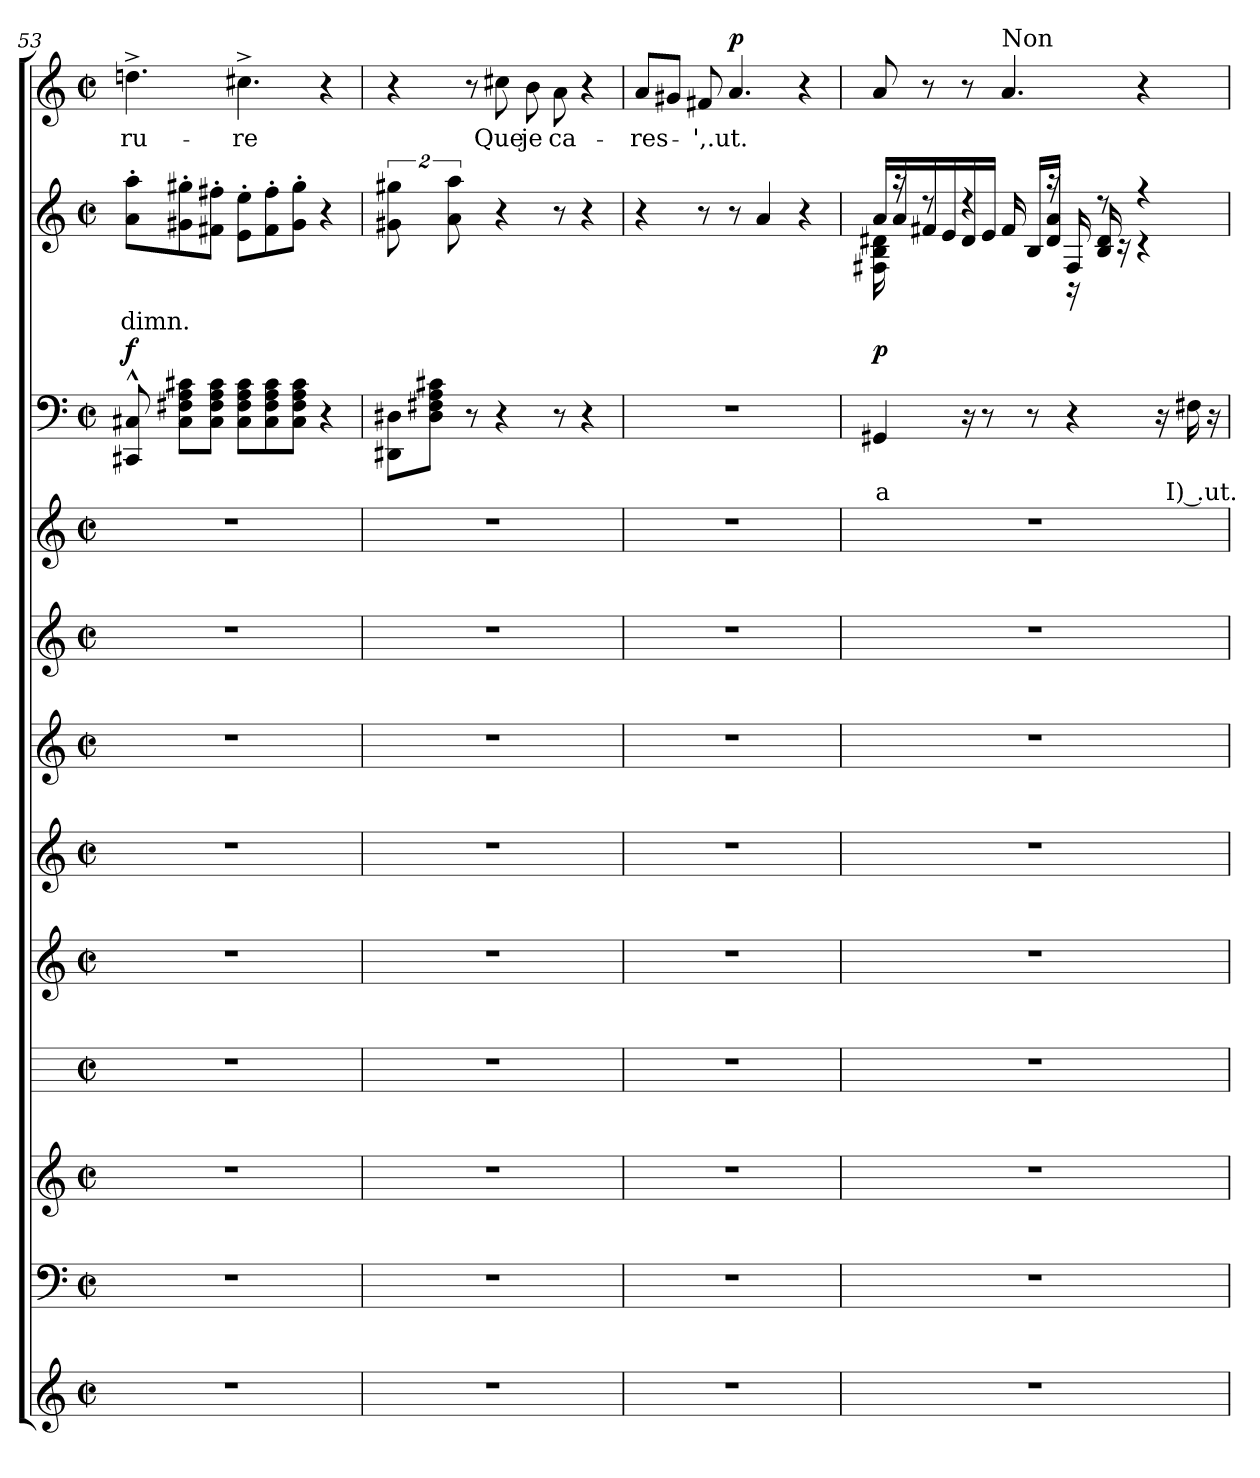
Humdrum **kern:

**kern	**kern	**kern	**kern	**kern	**kern	**kern	**kern	**kern	**kern	**text	**dynam	**kern	**text	**kern	**text	**dynam
*part12	*part11	*part10	*part9	*part8	*part7	*part6	*part5	*part4	*part3	*part3	*part3	*part2	*part2	*part1	*part1	*part1
*staff12	*staff11	*staff10	*staff9	*staff8	*staff7	*staff6	*staff5	*staff4	*staff3	*staff3	*staff3	*staff2	*staff2	*staff1	*staff1	*staff1
*clefG2	*clefF4	*clefG2	*	*clefG2	*clefG2	*clefG2	*clefG2	*clefG2	*clefF4	*	*	*clefG2	*	*clefG2	*	*
*k[]	*k[]	*k[]	*k[]	*k[]	*k[]	*k[]	*k[]	*k[]	*k[]	*	*	*k[]	*	*k[]	*	*
*C:	*C:	*C:	*C:	*C:	*C:	*C:	*C:	*C:	*C:	*	*	*C:	*	*C:	*	*
*M2/2	*M2/2	*M2/2	*M2/2	*M2/2	*M2/2	*M2/2	*M2/2	*M2/2	*M2/2	*	*	*M2/2	*	*M2/2	*	*
*met(c|)	*met(c|)	*met(c|)	*met(c|)	*met(c|)	*met(c|)	*met(c|)	*met(c|)	*met(c|)	*met(c|)	*	*	*met(c|)	*	*met(c|)	*	*
=53	=53	=53	=53	=53	=53	=53	=53	=53	=53	=53	=53	=53	=53	=53	=53	=53
1r	1r	1r	1r	1r	1r	1r	1r	1r	8CC#X^^/ 8C#X^^/	.	f	8a'\ 8aa'\L	dimn.	4.ddn^\	ru-	.
.	.	.	.	.	.	.	.	.	8C#\ 8F#\ 8A\ 8c#\L	.	.	8g#'\ 8gg#'\	.	.	.	.
.	.	.	.	.	.	.	.	.	8C#\ 8F#\ 8A\ 8c#\J	.	.	8f#'\ 8ff#'\J	.	.	.	.
.	.	.	.	.	.	.	.	.	8C#\ 8F#\ 8A\ 8c#\L	.	.	8e'\ 8ee'\L	.	4.cc#^\	re	.
.	.	.	.	.	.	.	.	.	8C#\ 8F#\ 8A\ 8c#\	.	.	8f#'\ 8ff#'\	.	.	.	.
.	.	.	.	.	.	.	.	.	8C#\ 8F#\ 8A\ 8c#\J	.	.	8g#'\ 8gg#'\J	.	.	.	.
.	.	.	.	.	.	.	.	.	4r	.	.	4r	.	4r	.	.
=54	=54	=54	=54	=54	=54	=54	=54	=54	=54	=54	=54	=54	=54	=54	=54	=54
1r	1r	1r	1r	1r	1r	1r	1r	1r	8DD#\ 8D#\L	.	.	16%3g#X\ 16%3gg#X\	.	4r	.	.
.	.	.	.	.	.	.	.	.	8D#\ 8F#\ 8A\ 8c#\J	.	.	.	.	.	.	.
.	.	.	.	.	.	.	.	.	.	.	.	16%3a\ 16%3aa\	.	.	.	.
.	.	.	.	.	.	.	.	.	8r	.	.	.	.	8r	.	.
.	.	.	.	.	.	.	.	.	4r	.	.	4r	.	8cc#\	Que	dim.
.	.	.	.	.	.	.	.	.	.	.	.	.	.	8b\	je	.
.	.	.	.	.	.	.	.	.	8r	.	.	8r	.	8a\	ca-	.
.	.	.	.	.	.	.	.	.	4r	.	.	4r	.	4r	.	.
=55	=55	=55	=55	=55	=55	=55	=55	=55	=55	=55	=55	=55	=55	=55	=55	=55
1r	1r	1r	1r	1r	1r	1r	1r	1r	1r	.	.	4r	.	8a/L	res-	.
.	.	.	.	.	.	.	.	.	.	.	.	.	.	8g#/J	.	.
.	.	.	.	.	.	.	.	.	.	.	.	8r	.	8f#/	',.ut.	.
.	.	.	.	.	.	.	.	.	.	.	.	8r	.	4.a/	.	p
.	.	.	.	.	.	.	.	.	.	.	.	4a/	.	.	.	.
.	.	.	.	.	.	.	.	.	.	.	.	4r	.	4r	.	.
!!LO:LB:g=z
=56	=56	=56	=56	=56	=56	=56	=56	=56	=56	=56	=56	=56	=56	=56	=56	=56
*	*	*	*	*	*	*	*	*	*	*	*	*^	*	*	*	*
1r	1r	1r	1r	1r	1r	1r	1r	1r	4GG#/	a	p	16F#\ 16B\ 16d#\	16a/LL	.	8a/	.	.
.	.	.	.	.	.	.	.	.	.	.	.	16r	16a/	.	.	.	.
.	.	.	.	.	.	.	.	.	.	.	.	8r	16f#/	.	8r	.	.
.	.	.	.	.	.	.	.	.	.	.	.	.	16e/	.	.	.	.
.	.	.	.	.	.	.	.	.	16r	.	.	4r	16d#/	.	8r	.	.
.	.	.	.	.	.	.	.	.	8r	.	.	.	16e/JJ	.	.	.	.
!	!	!	!	!	!	!	!	!	!	!	!	!	!	!	!LO:TX:t=Non	!	!
.	.	.	.	.	.	.	.	.	.	.	.	.	16f#/	.	4.a/	.	.
.	.	.	.	.	.	.	.	.	8r	.	.	.	16B/LL	.	.	.	.
.	.	.	.	.	.	.	.	.	.	.	.	16r	16d#/ 16a/JJ	.	.	.	.
.	.	.	.	.	.	.	.	.	4r	.	.	16F#/	16r	.	.	.	.
.	.	.	.	.	.	.	.	.	.	.	.	8r	16B/ 16d#/	.	.	.	.
.	.	.	.	.	.	.	.	.	.	.	.	.	16r	.	.	.	.
.	.	.	.	.	.	.	.	.	.	.	.	4r	4r	.	4r	.	.
.	.	.	.	.	.	.	.	.	16r	.	.	.	.	.	.	.	.
.	.	.	.	.	.	.	.	.	16F#\	I) .ut.	.	.	.	.	.	.	.
.	.	.	.	.	.	.	.	.	16r	.	.	.	.	.	.	.	.
*	*	*	*	*	*	*	*	*	*	*	*	*v	*v	*	*	*	*
=	=	=	=	=	=	=	=	=	=	=	=	=	=	=	=	=
*-	*-	*-	*-	*-	*-	*-	*-	*-	*-	*-	*-	*-	*-	*-	*-	*-
